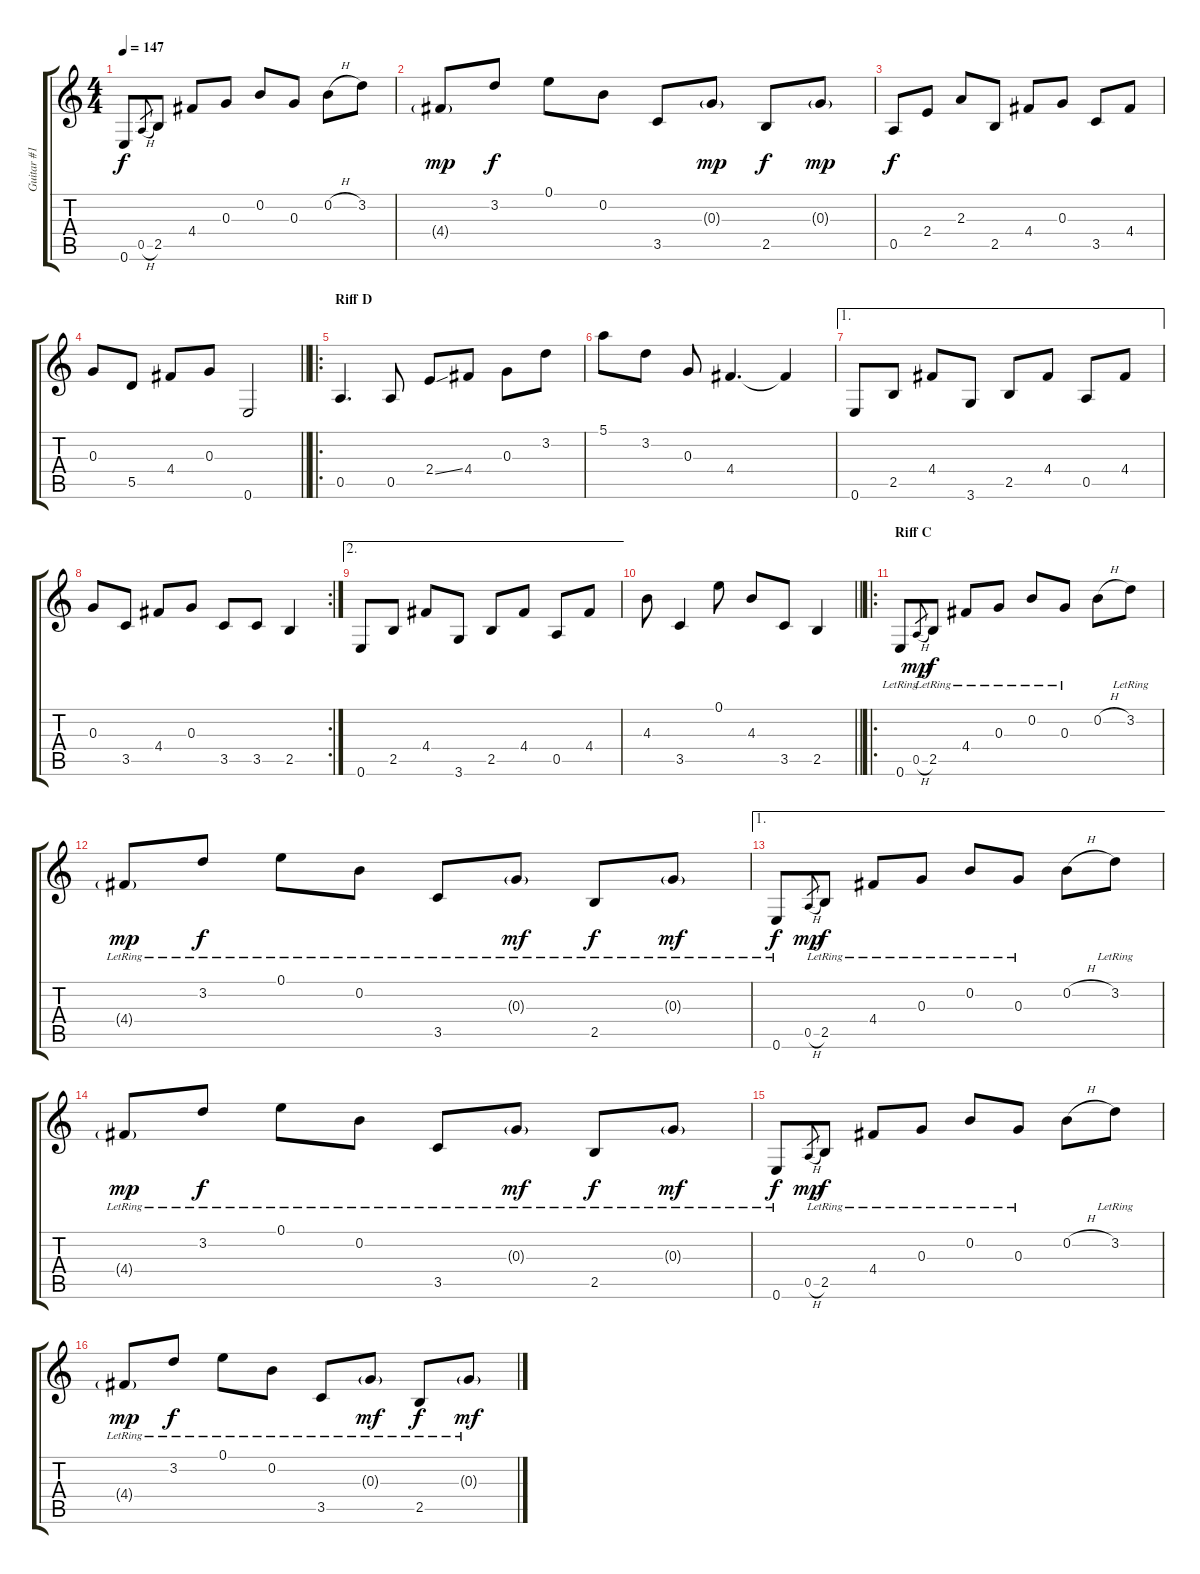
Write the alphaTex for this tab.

\track ("Guitar #1" "Guitar #1") {instrument acousticguitarsteel}
\staff {score tabs}
\tuning (E4 B3 G3 D3 A2 E2) {hide}
\ts (4 4)
\tempo 147
\clef g2
\ks c
0.6.8{dy f} 0.5{h}.8{gr} 2.5.8 4.4.8 0.3.8 0.2.8 0.3.8 0.2{h}.8 3.2.8 |
4.4{g}.8{dy mp} 3.2.8{dy f} 0.1.8 0.2.8 3.5.8 0.3{g}.8{dy mp} 2.5.8{dy f} 0.3{g}.8{dy mp} |
0.5.8{dy f} 2.4.8 2.3.8 2.5.8 4.4.8 0.3.8 3.5.8 4.4.8 |
\barLineRight lightlight
0.3.8 5.5.8 4.4.8 0.3.8 0.6.2 |
\ro
\section ("" "Riff D")
0.5.4{d} 0.5.8 2.4{ss}.8 4.4.8 0.3.8 3.2.8 |
5.1.8 3.2.8 0.3.8 4.4.4{d} 4.4{t}.4 |
\ae 1
0.6.8 2.5.8 4.4.8 3.6.8 2.5.8 4.4.8 0.5.8 4.4.8 |
\rc 2
0.3.8 3.5.8 4.4.8 0.3.8 3.5.8 3.5.8 2.5.4 |
\ae 2
0.6.8 2.5.8 4.4.8 3.6.8 2.5.8 4.4.8 0.5.8 4.4.8 |
\barLineRight lightlight
4.3.8 3.5.4 0.1.8 4.3.8 3.5.8 2.5.4 |
\ro
\section ("" "Riff C")
0.6{lr}.8 0.5{h}.8{gr dy mp} 2.5{lr}.8{dy f} 4.4{lr}.8 0.3{lr}.8 0.2{lr}.8 0.3{lr}.8 0.2{h}.8 3.2{lr}.8 |
4.4{g lr}.8{dy mp} 3.2{lr}.8{dy f} 0.1{lr}.8 0.2{lr}.8 3.5{lr}.8 0.3{g lr}.8{dy mf} 2.5{lr}.8{dy f} 0.3{g lr}.8{dy mf} |
\ae 1
0.6{lr}.8{dy f} 0.5{h}.8{gr dy mp} 2.5{lr}.8{dy f} 4.4{lr}.8 0.3{lr}.8 0.2{lr}.8 0.3{lr}.8 0.2{h}.8 3.2{lr}.8 |
4.4{g lr}.8{dy mp} 3.2{lr}.8{dy f} 0.1{lr}.8 0.2{lr}.8 3.5{lr}.8 0.3{g lr}.8{dy mf} 2.5{lr}.8{dy f} 0.3{g lr}.8{dy mf} |
0.6{lr}.8{dy f} 0.5{h}.8{gr dy mp} 2.5{lr}.8{dy f} 4.4{lr}.8 0.3{lr}.8 0.2{lr}.8 0.3{lr}.8 0.2{h}.8 3.2{lr}.8 |
4.4{g lr}.8{dy mp} 3.2{lr}.8{dy f} 0.1{lr}.8 0.2{lr}.8 3.5{lr}.8 0.3{g lr}.8{dy mf} 2.5{lr}.8{dy f} 0.3{g lr}.8{dy mf}
